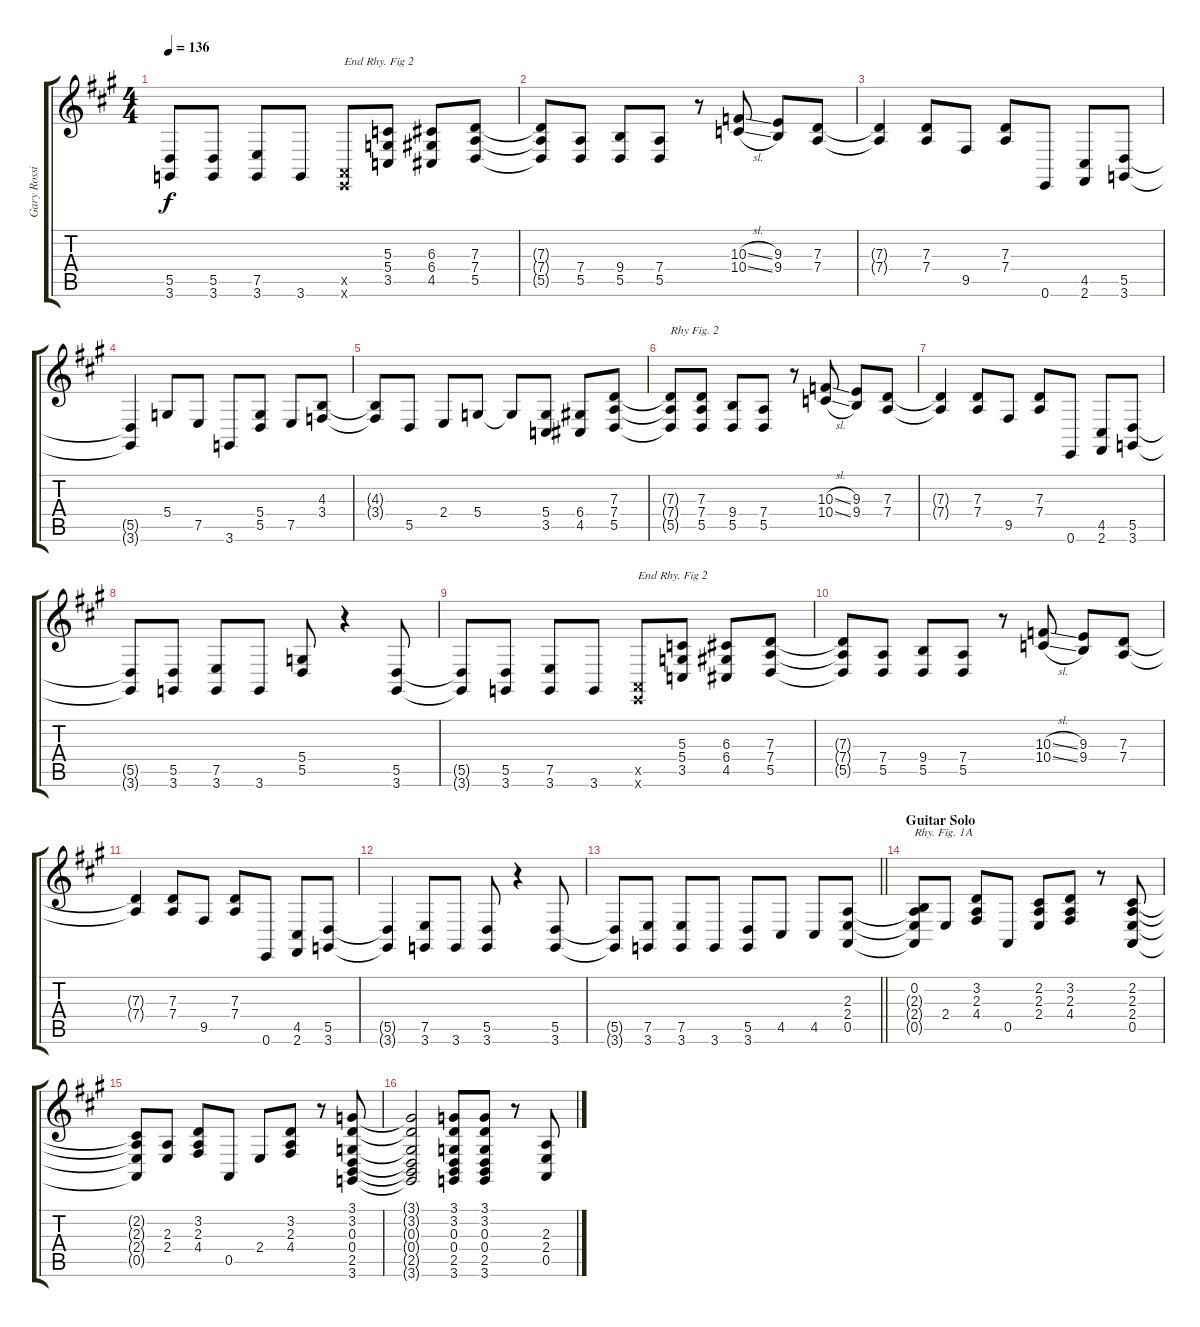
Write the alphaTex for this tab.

\track ("Gary Rossington - Rhythm Guitar" "Gary Rossi") {instrument lead5charang}
\staff {score tabs}
\tuning (E4 B3 G3 D3 A2 E2) {hide}
\ts (4 4)
\tempo 136
\clef g2
\ks a
(5.5{t} 3.6{t}).8{dy f} (5.5 3.6).8 (7.5 3.6).8 3.6.8 (0.5{x} 0.6{x}).8{txt "End Rhy. Fig 2"} (5.3 5.4 3.5).8 (6.3 6.4 4.5).8 (7.3 7.4 5.5).8 |
(7.3{t} 7.4{t} 5.5{t}).8 (7.4 5.5).8 (9.4 5.5).8 (7.4 5.5).8 r.8 (10.3{sl} 10.4{sl}).8 (9.3 9.4).8 (7.3 7.4).8 |
(7.3{t} 7.4{t}).4 (7.3 7.4).8 9.5.8 (7.3 7.4).8 0.6.8 (4.5 2.6).8 (5.5 3.6).8 |
(5.5{t} 3.6{t}).4 5.4.8 7.5.8 3.6.8 (5.4 5.5).8 7.5.8 (4.3 3.4).8 |
(4.3{t} 3.4{t}).8 5.5.8 2.4.8 5.4.8 5.4{t}.8 (5.4 3.5).8 (6.4 4.5).8 (7.3 7.4 5.5).8 |
(7.3{t} 7.4{t} 5.5{t}).8{txt "Rhy Fig. 2"} (7.3 7.4 5.5).8 (9.4 5.5).8 (7.4 5.5).8 r.8 (10.3{sl} 10.4{sl}).8 (9.3 9.4).8 (7.3 7.4).8 |
(7.3{t} 7.4{t}).4 (7.3 7.4).8 9.5.8 (7.3 7.4).8 0.6.8 (4.5 2.6).8 (5.5 3.6).8 |
(5.5{t} 3.6{t}).8 (5.5 3.6).8 (7.5 3.6).8 3.6.8 (5.4 5.5).8 r.4 (5.5 3.6).8 |
(5.5{t} 3.6{t}).8 (5.5 3.6).8 (7.5 3.6).8 3.6.8 (0.5{x} 0.6{x}).8{txt "End Rhy. Fig 2"} (5.3 5.4 3.5).8 (6.3 6.4 4.5).8 (7.3 7.4 5.5).8 |
(7.3{t} 7.4{t} 5.5{t}).8 (7.4 5.5).8 (9.4 5.5).8 (7.4 5.5).8 r.8 (10.3{sl} 10.4{sl}).8 (9.3 9.4).8 (7.3 7.4).8 |
(7.3{t} 7.4{t}).4 (7.3 7.4).8 9.5.8 (7.3 7.4).8 0.6.8 (4.5 2.6).8 (5.5 3.6).8 |
(5.5{t} 3.6{t}).4 (7.5 3.6).8 3.6.8 (5.5 3.6).8 r.4 (5.5 3.6).8 |
\barLineRight lightlight
(5.5{t} 3.6{t}).8 (7.5 3.6).8 (7.5 3.6).8 3.6.8 (5.5 3.6).8 4.5.8 4.5.8 (2.3 2.4 0.5).8 |
\section ("" "Guitar Solo")
(0.2 2.3{t} 2.4{t} 0.5{t}).8{txt "Rhy. Fig. 1A"} 2.4.8 (3.2 2.3 4.4).8 0.5.8 (2.2 2.3 2.4).8 (3.2 2.3 4.4).8 r.8 (2.2 2.3 2.4 0.5).8 |
(2.2{t} 2.3{t} 2.4{t} 0.5{t}).8 (2.3 2.4).8 (3.2 2.3 4.4).8 0.5.8 2.4.8 (3.2 2.3 4.4).8 r.8 (3.1 3.2 0.3 0.4 2.5 3.6).8 |
(3.1{t} 3.2{t} 0.3{t} 0.4{t} 2.5{t} 3.6{t}).2 (3.1 3.2 0.3 0.4 2.5 3.6).8 (3.1 3.2 0.3 0.4 2.5 3.6).8 r.8 (2.3 2.4 0.5).8
